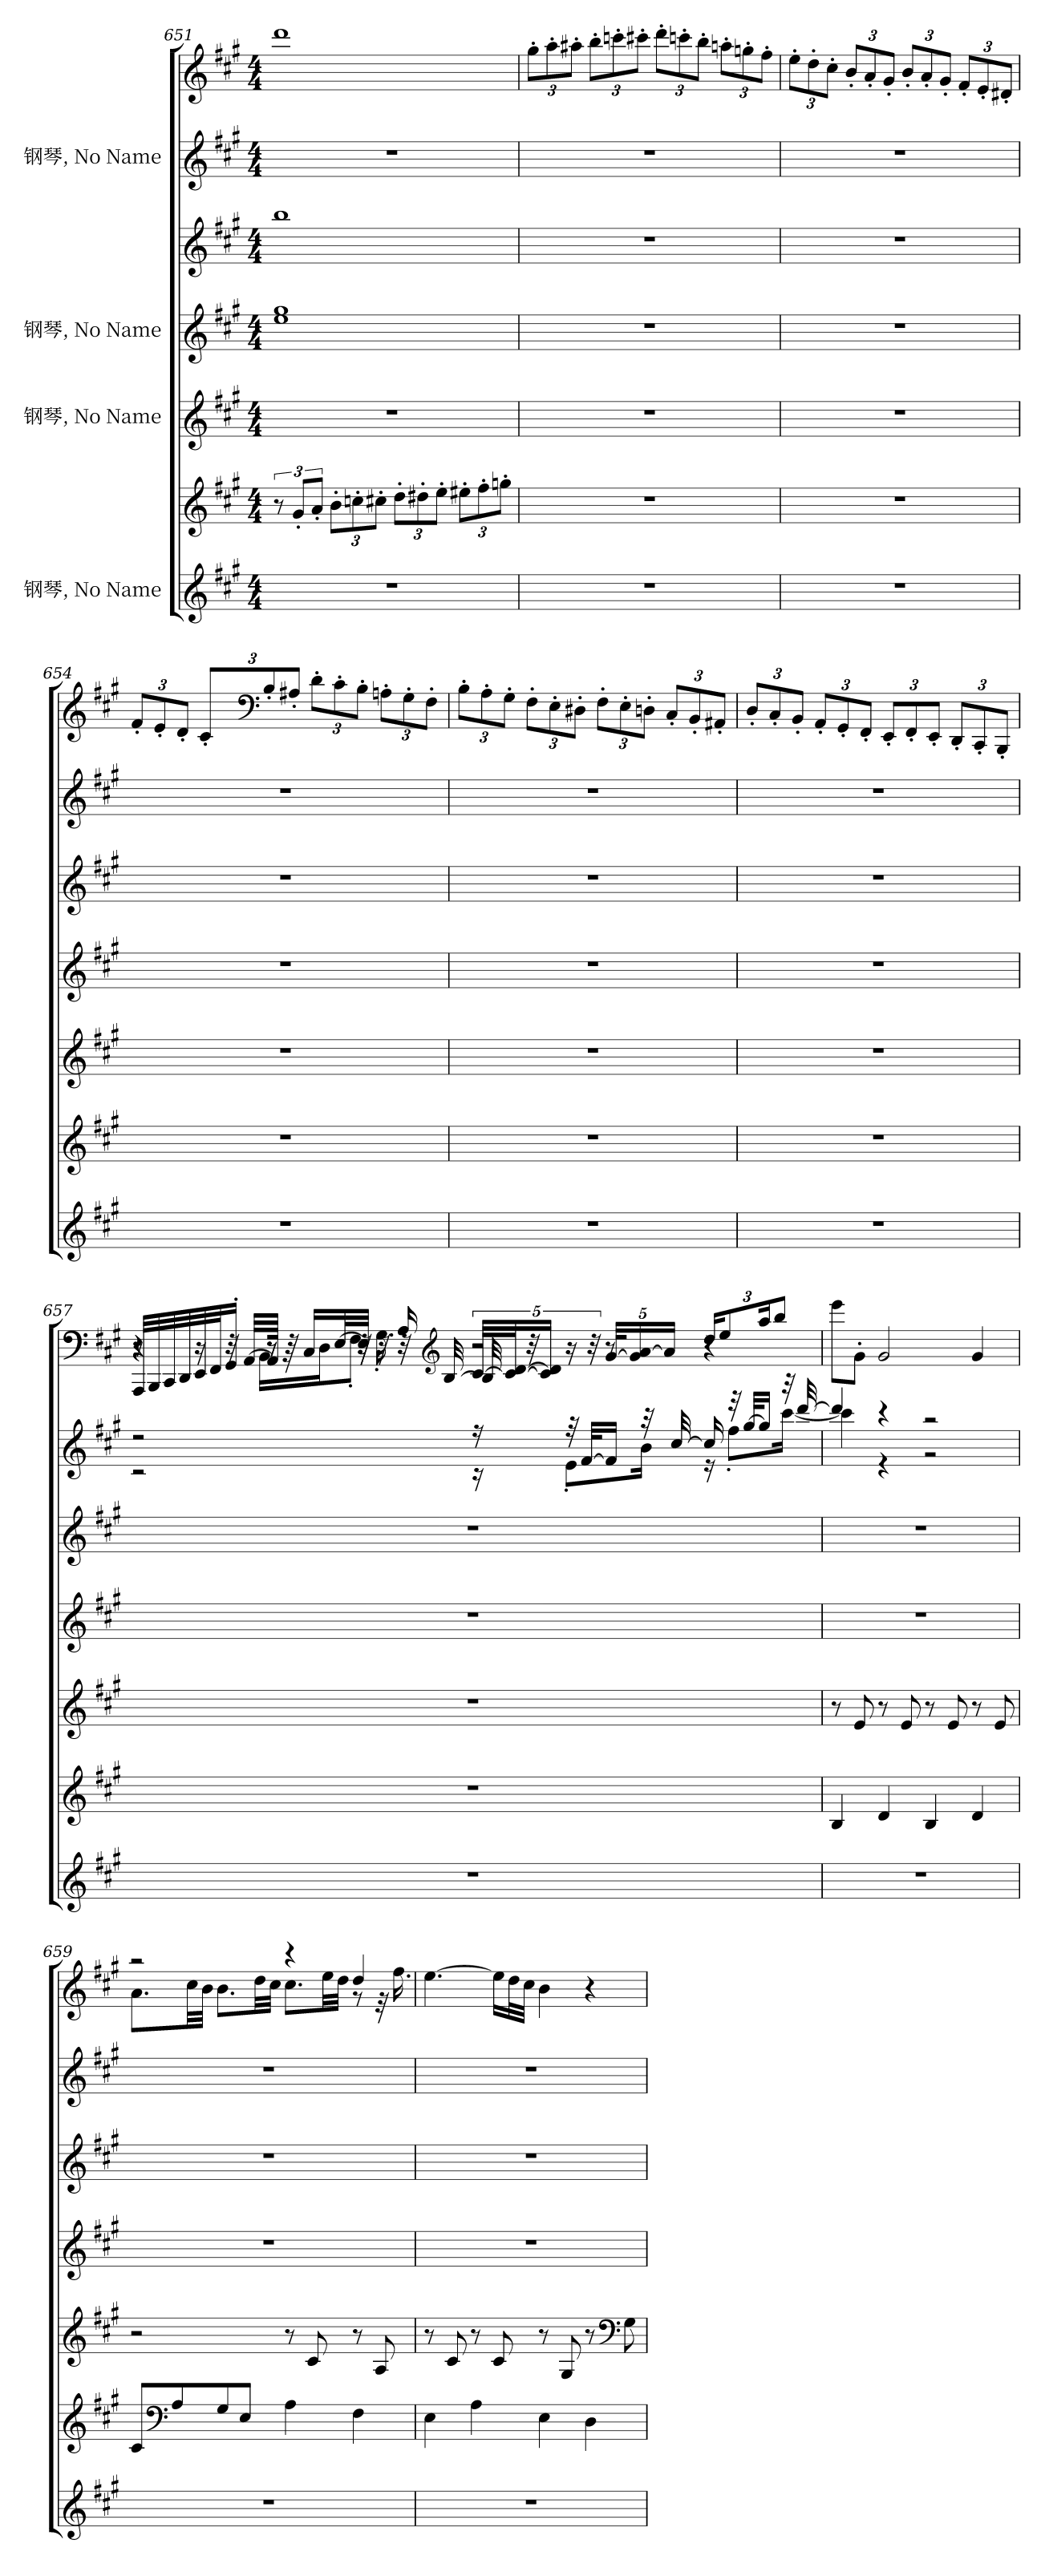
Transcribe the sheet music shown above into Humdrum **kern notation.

**kern	**kern	**kern	**kern	**kern	**kern	**kern
*part4	*part4	*part3	*part2	*part2	*part1	*part1
*staff7	*staff6	*staff5	*staff4	*staff3	*staff2	*staff1
*I"钢琴, No Name	*	*I"钢琴, No Name	*I"钢琴, No Name	*	*I"钢琴, No Name	*
!!LO:PB:g=z
*clefG2	*clefG2	*clefG2	*clefG2	*clefG2	*clefG2	*clefG2
*k[f#c#g#]	*k[f#c#g#]	*k[f#c#g#]	*k[f#c#g#]	*k[f#c#g#]	*k[f#c#g#]	*k[f#c#g#]
*M4/4	*M4/4	*M4/4	*M4/4	*M4/4	*M4/4	*M4/4
*MM134	*MM134	*MM134	*MM134	*MM134	*MM134	*MM134
=651	=651	=651	=651	=651	=651	=651
1r	12r	1r	1ee 1gg#	1bb	1r	1ddd
.	12g#'/L	.	.	.	.	.
.	12a'/J	.	.	.	.	.
*	*Xbrackettup	*	*	*	*	*
.	12b'\L	.	.	.	.	.
.	12ccn'\	.	.	.	.	.
.	12cc#X'\J	.	.	.	.	.
.	12dd'\L	.	.	.	.	.
.	12dd#X'\	.	.	.	.	.
.	12ee'\J	.	.	.	.	.
.	12ee#X'\L	.	.	.	.	.
.	12ff#'\	.	.	.	.	.
.	12ggn'\J	.	.	.	.	.
=652	=652	=652	=652	=652	=652	=652
*	*	*	*	*	*	*Xbrackettup
1r	1r	1r	1r	1r	1r	12gg#'\L
.	.	.	.	.	.	12aa'\
.	.	.	.	.	.	12aa#X'\J
.	.	.	.	.	.	12bb'\L
.	.	.	.	.	.	12cccn'\
.	.	.	.	.	.	12ccc#X'\J
.	.	.	.	.	.	12ddd'\L
.	.	.	.	.	.	12cccn'\
.	.	.	.	.	.	12bb'\J
.	.	.	.	.	.	12aan'\L
.	.	.	.	.	.	12ggn'\
.	.	.	.	.	.	12ff#'\J
!!LO:PB:g=z
=653	=653	=653	=653	=653	=653	=653
1r	1r	1r	1r	1r	1r	12ee'\L
.	.	.	.	.	.	12dd'\
.	.	.	.	.	.	12cc#'\J
.	.	.	.	.	.	12b'/L
.	.	.	.	.	.	12a'/
.	.	.	.	.	.	12g#'/J
.	.	.	.	.	.	12b'/L
.	.	.	.	.	.	12a'/
.	.	.	.	.	.	12g#'/J
.	.	.	.	.	.	12f#'/L
.	.	.	.	.	.	12e'/
.	.	.	.	.	.	12d#X'/J
=654	=654	=654	=654	=654	=654	=654
1r	1r	1r	1r	1r	1r	12f#'/L
.	.	.	.	.	.	12e'/
.	.	.	.	.	.	12d'/J
.	.	.	.	.	.	12c#'/L
*	*	*	*	*	*	*clefF4
.	.	.	.	.	.	12B'/
.	.	.	.	.	.	12A#X'/J
.	.	.	.	.	.	12d'\L
.	.	.	.	.	.	12c#'\
.	.	.	.	.	.	12B'\J
.	.	.	.	.	.	12An'\L
.	.	.	.	.	.	12G#'\
.	.	.	.	.	.	12F#'\J
!!LO:PB:g=z
=655	=655	=655	=655	=655	=655	=655
1r	1r	1r	1r	1r	1r	12B'\L
.	.	.	.	.	.	12A'\
.	.	.	.	.	.	12G#'\J
.	.	.	.	.	.	12F#'\L
.	.	.	.	.	.	12E'\
.	.	.	.	.	.	12D#X'\J
.	.	.	.	.	.	12F#'\L
.	.	.	.	.	.	12E'\
.	.	.	.	.	.	12Dn'\J
.	.	.	.	.	.	12C#'/L
.	.	.	.	.	.	12BB'/
.	.	.	.	.	.	12AA#X'/J
=656	=656	=656	=656	=656	=656	=656
1r	1r	1r	1r	1r	1r	12D'/L
.	.	.	.	.	.	12C#'/
.	.	.	.	.	.	12BB'/J
.	.	.	.	.	.	12AA'/L
.	.	.	.	.	.	12GG#'/
.	.	.	.	.	.	12FF#'/J
.	.	.	.	.	.	12EE'/L
.	.	.	.	.	.	12FF#'/
.	.	.	.	.	.	12EE'/J
.	.	.	.	.	.	12DD'/L
.	.	.	.	.	.	12CC#'/
.	.	.	.	.	.	12BBB'/J
!!LO:PB:g=z
=657	=657	=657	=657	=657	=657	=657
*	*	*	*	*	*^	*^
*	*	*	*	*	*	*	*	*^
*	*	*	*	*	*	*	*	*	*^
1r	1r	1r	1r	1r	2r	2r	32AAA/LLL	4r	8r	4r
.	.	.	.	.	.	.	32BBB/	.	.	.
.	.	.	.	.	.	.	32CC#/	.	.	.
.	.	.	.	.	.	.	32DD/	.	.	.
.	.	.	.	.	.	.	32EE/	.	16r	.
.	.	.	.	.	.	.	32FF#/J	.	.	.
.	.	.	.	.	.	.	16GG#'/JJ	.	32r	.
.	.	.	.	.	.	.	.	.	[32AA/LLL	.
.	.	.	.	.	.	.	8r	8r	64AA/JJJk]	16BB\LL
.	.	.	.	.	.	.	.	.	64r	.
.	.	.	.	.	.	.	.	.	16C#/LL	.
.	.	.	.	.	.	.	.	.	.	16D\J
.	.	.	.	.	.	.	.	.	[32E/L	.
.	.	.	.	.	.	.	16r	32r	32E/JJJ]	8F#'\J
.	.	.	.	.	.	.	.	16.G#'\	32r	.
.	.	.	.	.	.	.	16A/	.	32r	.
*	*	*	*	*	*	*	*clefG2	*	*	*
.	.	.	.	.	.	.	.	.	[32B/	.
*	*	*	*	*	*	*	*brackettup	*	*	*
.	.	.	.	.	16r	16r	[40c#/LLL	2r	32B/]	2r
.	.	.	.	.	.	.	40c#/_ [40d/J	.	.	.
.	.	.	.	.	.	.	.	.	32r	.
.	.	.	.	.	.	.	20c#/] 20d/]JJ	.	.	.
.	.	.	.	.	32r	8e'\L	.	.	16r	.
.	.	.	.	.	[32f#/KLL	.	.	.	.	.
.	.	.	.	.	.	.	40r	.	.	.
.	.	.	.	.	16f#/JJ]	.	[40g#/KLL	.	8r	.
.	.	.	.	.	.	.	20g#/] [20a/	.	.	.
.	.	.	.	.	32r	16b\Jk	.	.	.	.
.	.	.	.	.	.	.	20a/JJ]	.	.	.
.	.	.	.	.	[32cc#/	.	.	.	.	.
*	*	*	*	*	*	*	*Xbrackettup	*	*	*
.	.	.	.	.	16cc#/]	16r	24dd/KL	.	4r	.
.	.	.	.	.	.	.	12ee/	.	.	.
.	.	.	.	.	32r	8ff#'\L	.	.	.	.
.	.	.	.	.	[32gg#/KLL	.	.	.	.	.
.	.	.	.	.	16gg#/JJ]	.	24aa/K	.	.	.
.	.	.	.	.	.	.	12bb/J	.	.	.
.	.	.	.	.	32r	[16ccc#\Jk	.	.	.	.
.	.	.	.	.	[32ddd/	.	.	.	.	.
*	*	*	*	*	*	*	*v	*v	*v	*v
!!LO:PB:g=z
=658	=658	=658	=658	=658	=658	=658	=658
*	*	*	*	*	*	*	*MM136
1r	4B/	8r	1r	1r	4ddd/]	4ccc#\]	8eee\L
.	.	8e/	.	.	.	.	8g#'\J
.	4d/	8r	.	.	4r	4r	2g#/
.	.	8e/	.	.	.	.	.
.	4B/	8r	.	.	2r	2r	.
.	.	8e/	.	.	.	.	.
.	4d/	8r	.	.	.	.	4g#/
.	.	8e/	.	.	.	.	.
*	*	*	*	*	*v	*v	*
=659	=659	=659	=659	=659	=659	=659
*	*	*	*	*	*	*MM136
*	*	*	*	*	*	*^
1r	8c#/L	2r	1r	1r	1r	2r	8.a\L
*	*clefF4	*	*	*	*	*	*
.	8A/	.	.	.	.	.	.
.	.	.	.	.	.	.	32cc#\LL
*	*	*	*	*	*	*MM134	*
.	.	.	.	.	.	.	32b\JJJ
*	*	*	*	*	*	*MM136	*
.	8G#/	.	.	.	.	.	8.b\L
.	8E/J	.	.	.	.	.	.
.	.	.	.	.	.	.	32dd\LL
*	*	*	*	*	*	*MM134	*
.	.	.	.	.	.	.	32cc#\JJJ
*	*	*	*	*	*	*MM136	*
.	4A\	8r	.	.	.	4r	8.cc#\L
.	.	8c#/	.	.	.	.	.
.	.	.	.	.	.	.	32ee\LL
*	*	*	*	*	*	*MM134	*
.	.	.	.	.	.	.	32dd\JJJ
*	*	*	*	*	*	*MM136	*
.	4F#\	8r	.	.	.	4dd/	8r
.	.	8A/	.	.	.	.	32r
.	.	.	.	.	.	.	16.ff#\
*	*	*	*	*	*	*v	*v
=660	=660	=660	=660	=660	=660	=660
1r	4E\	8r	1r	1r	1r	[4.ee\
.	.	8c#/	.	.	.	.
.	4A\	8r	.	.	.	.
.	.	8c#/	.	.	.	16ee\LL]
.	.	.	.	.	.	32dd\L
.	.	.	.	.	.	32cc#\JJJ
.	4E\	8r	.	.	.	4b\
.	.	8G#/	.	.	.	.
.	4D\	8r	.	.	.	4r
*	*	*clefF4	*	*	*	*
.	.	8G#\	.	.	.	.
=	=	=	=	=	=	=
*-	*-	*-	*-	*-	*-	*-
